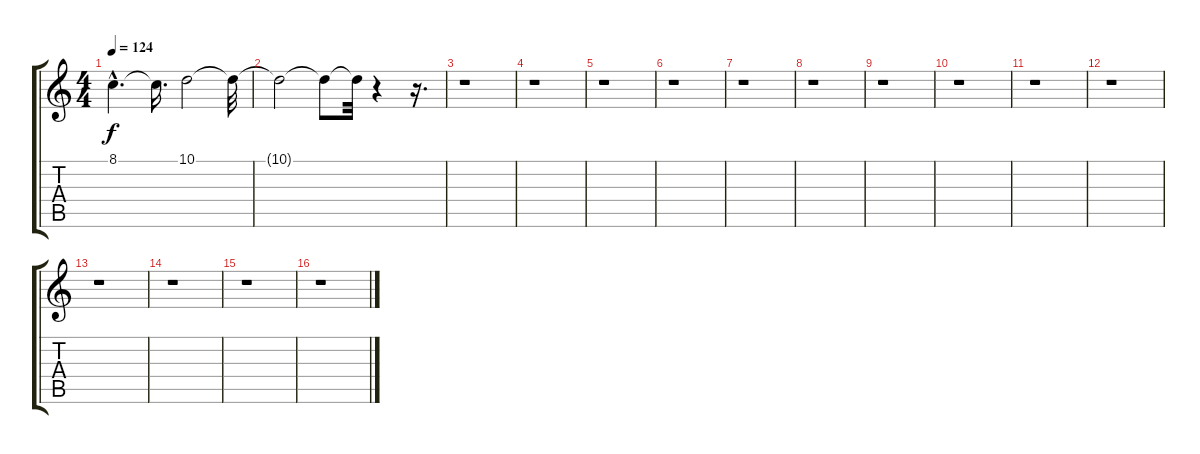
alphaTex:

\track "" {instrument altosax}
\staff {score tabs}
\tuning (E4 B3 G3 D3 A2 E2) {hide}
\ts (4 4)
\tempo 124
\clef g2
\ks c
8.1{hac}.4{d dy f} 8.1{t}.16{d} 10.1.2 10.1{t}.32 |
10.1{t}.2 10.1{t}.8 10.1{t}.32 r.4 r.16{d} |
r.1 |
r.1 |
r.1 |
r.1 |
r.1 |
r.1 |
r.1 |
r.1 |
r.1 |
r.1 |
r.1 |
r.1 |
r.1 |
r.1
